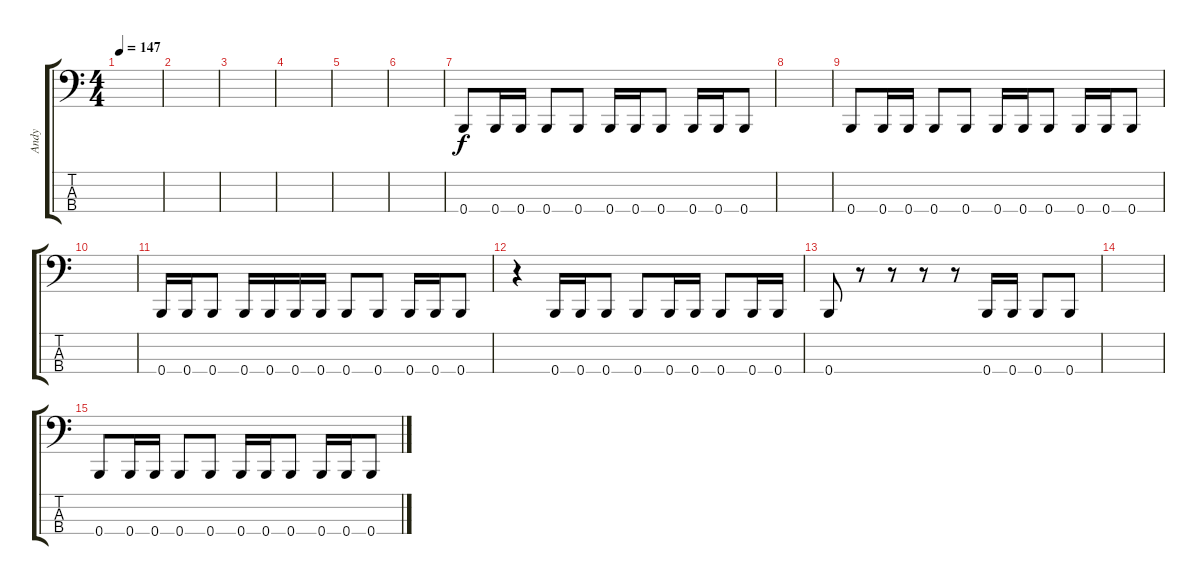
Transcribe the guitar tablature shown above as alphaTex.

\track ("Andy" "Andy") {instrument electricbasspick}
\staff {score tabs}
\tuning (E2 B1 Gb1 B0) {hide}
\ts (4 4)
\tempo 147
\clef f4
\ks c
|
|
|
|
|
|
0.4.8 0.4.16 0.4.16 0.4.8 0.4.8 0.4.16 0.4.16 0.4.8 0.4.16 0.4.16 0.4.8 |
|
0.4.8 0.4.16 0.4.16 0.4.8 0.4.8 0.4.16 0.4.16 0.4.8 0.4.16 0.4.16 0.4.8 |
|
0.4.16 0.4.16 0.4.8 0.4.16 0.4.16 0.4.16 0.4.16 0.4.8 0.4.8 0.4.16 0.4.16 0.4.8 |
r.4 0.4.16 0.4.16 0.4.8 0.4.8 0.4.16 0.4.16 0.4.8 0.4.16 0.4.16 |
0.4.8 r.8 r.8 r.8 r.8 0.4.16 0.4.16 0.4.8 0.4.8 |
|
0.4.8 0.4.16 0.4.16 0.4.8 0.4.8 0.4.16 0.4.16 0.4.8 0.4.16 0.4.16 0.4.8
